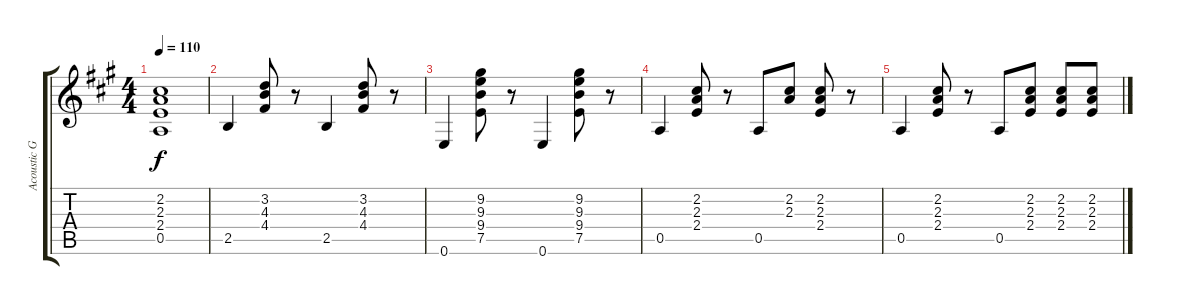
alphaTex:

\track ("Acoustic Guitar" "Acoustic G") {instrument acousticguitarsteel}
\staff {score tabs}
\tuning (E4 B3 G3 D3 A2 E2) {hide}
\ts (4 4)
\tempo 110
\clef g2
\ks a
(2.2 2.3 2.4 0.5).1{dy f} |
2.5.4 (3.2 4.3 4.4).8 r.8 2.5.4 (3.2 4.3 4.4).8 r.8 |
0.6.4 (9.2 9.3 9.4 7.5).8 r.8 0.6.4 (9.2 9.3 9.4 7.5).8 r.8 |
0.5.4 (2.2 2.3 2.4).8 r.8 0.5.8 (2.2 2.3).8 (2.2 2.3 2.4).8 r.8 |
0.5.4 (2.2 2.3 2.4).8 r.8 0.5.8 (2.2 2.3 2.4).8 (2.2 2.3 2.4).8 (2.2 2.3 2.4).8
